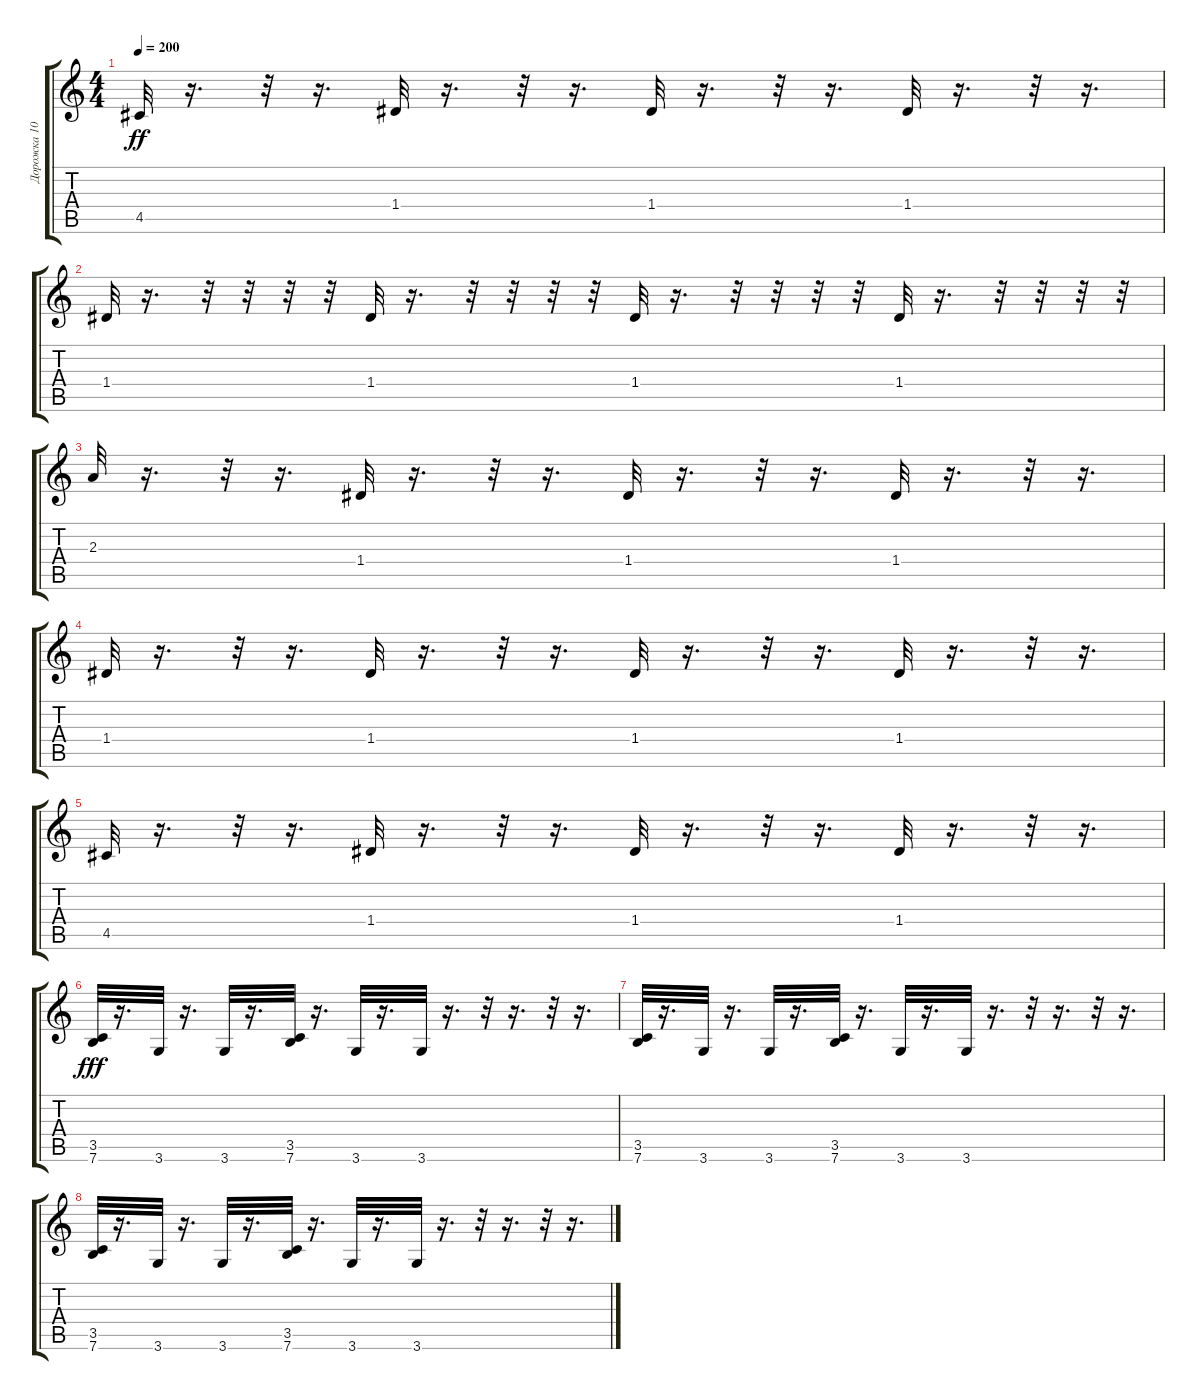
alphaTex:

\track ("Дорожка 10" "Дорожка 10") {instrument acousticguitarnylon}
\staff {score tabs}
\tuning (E4 B3 G3 D3 A2 E2) {hide}
\ts (4 4)
\tempo 200
\clef g2
\ks c
4.5.32{dy ff} r.16{d} r.32 r.16{d} 1.4.32 r.16{d} r.32 r.16{d} 1.4.32 r.16{d} r.32 r.16{d} 1.4.32 r.16{d} r.32 r.16{d} |
1.4.32 r.16{d} r.32 r.32 r.32 r.32 1.4.32 r.16{d} r.32 r.32 r.32 r.32 1.4.32 r.16{d} r.32 r.32 r.32 r.32 1.4.32 r.16{d} r.32 r.32 r.32 r.32 |
2.3.32 r.16{d} r.32 r.16{d} 1.4.32 r.16{d} r.32 r.16{d} 1.4.32 r.16{d} r.32 r.16{d} 1.4.32 r.16{d} r.32 r.16{d} |
1.4.32 r.16{d} r.32 r.16{d} 1.4.32 r.16{d} r.32 r.16{d} 1.4.32 r.16{d} r.32 r.16{d} 1.4.32 r.16{d} r.32 r.16{d} |
4.5.32 r.16{d} r.32 r.16{d} 1.4.32 r.16{d} r.32 r.16{d} 1.4.32 r.16{d} r.32 r.16{d} 1.4.32 r.16{d} r.32 r.16{d} |
(3.5 7.6).32{dy fff} r.16{d} 3.6.32 r.16{d} 3.6.32 r.16{d} (3.5 7.6).32 r.16{d} 3.6.32 r.16{d} 3.6.32 r.16{d} r.32 r.16{d} r.32 r.16{d} |
(3.5 7.6).32 r.16{d} 3.6.32 r.16{d} 3.6.32 r.16{d} (3.5 7.6).32 r.16{d} 3.6.32 r.16{d} 3.6.32 r.16{d} r.32 r.16{d} r.32 r.16{d} |
(3.5 7.6).32 r.16{d} 3.6.32 r.16{d} 3.6.32 r.16{d} (3.5 7.6).32 r.16{d} 3.6.32 r.16{d} 3.6.32 r.16{d} r.32 r.16{d} r.32 r.16{d}
